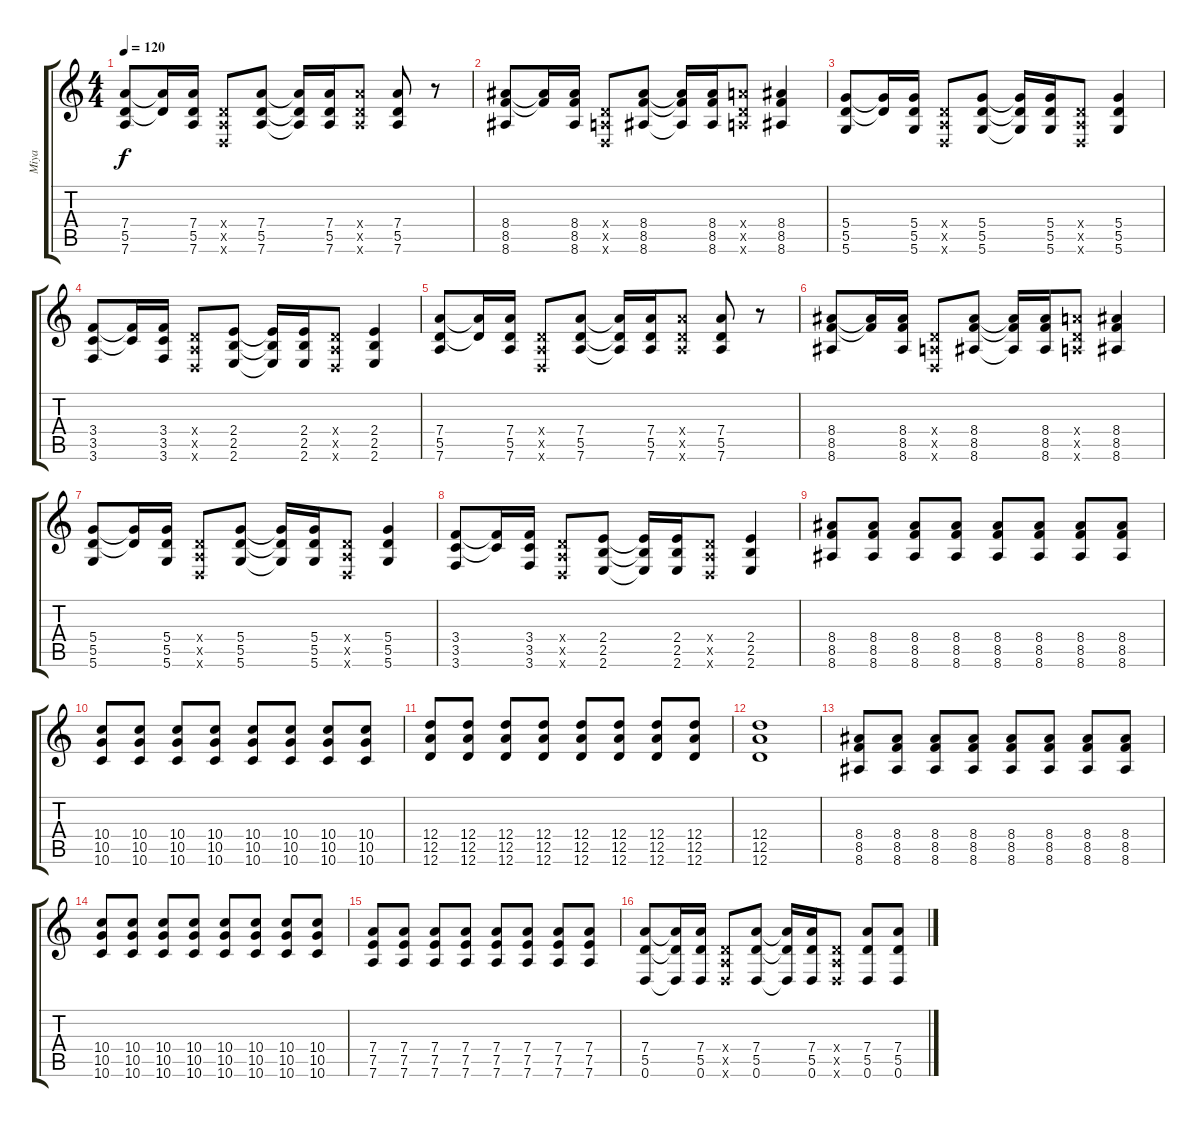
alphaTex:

\track ("Miya" "Miya") {instrument electricguitarjazz}
\staff {score tabs}
\tuning (E4 B3 G3 D3 A2 D2) {hide}
\ts (4 4)
\tempo 120
\clef g2
\ks c
(7.4 5.5 7.6).8{dy f} (7.4{t} 5.5{t}).16 (7.4 5.5 7.6).16 (0.4{x} 0.5{x} 0.6{x}).8 (7.4 5.5 7.6).8 (7.4{t} 5.5{t} 7.6{t}).16 (7.4 5.5 7.6).16 (7.4{x} 5.5{x} 7.6{x}).8 (7.4 5.5 7.6).8 r.8 |
(8.4 8.5 8.6).8 (8.4{t} 8.5{t}).16 (8.4 8.5 8.6).16 (0.4{x} 0.5{x} 0.6{x}).8 (8.4 8.5 8.6).8 (8.4{t} 8.5{t} 8.6{t}).16 (8.4 8.5 8.6).16 (7.4{x} 5.5{x} 7.6{x}).8 (8.4 8.5 8.6).4 |
(5.4 5.5 5.6).8 (5.4{t} 5.5{t}).16 (5.4 5.5 5.6).16 (0.4{x} 0.5{x} 0.6{x}).8 (5.4 5.5 5.6).8 (5.4{t} 5.5{t} 5.6{t}).16 (5.4 5.5 5.6).16 (0.4{x} 0.5{x} 0.6{x}).8 (5.4 5.5 5.6).4 |
(3.4 3.5 3.6).8 (3.4{t} 3.5{t}).16 (3.4 3.5 3.6).16 (0.4{x} 0.5{x} 0.6{x}).8 (2.4 2.5 2.6).8 (2.4{t} 2.5{t} 2.6{t}).16 (2.4 2.5 2.6).16 (0.4{x} 0.5{x} 0.6{x}).8 (2.4 2.5 2.6).4 |
(7.4 5.5 7.6).8 (7.4{t} 5.5{t}).16 (7.4 5.5 7.6).16 (0.4{x} 0.5{x} 0.6{x}).8 (7.4 5.5 7.6).8 (7.4{t} 5.5{t} 7.6{t}).16 (7.4 5.5 7.6).16 (7.4{x} 5.5{x} 7.6{x}).8 (7.4 5.5 7.6).8 r.8 |
(8.4 8.5 8.6).8 (8.4{t} 8.5{t}).16 (8.4 8.5 8.6).16 (0.4{x} 0.5{x} 0.6{x}).8 (8.4 8.5 8.6).8 (8.4{t} 8.5{t} 8.6{t}).16 (8.4 8.5 8.6).16 (7.4{x} 5.5{x} 7.6{x}).8 (8.4 8.5 8.6).4 |
(5.4 5.5 5.6).8 (5.4{t} 5.5{t}).16 (5.4 5.5 5.6).16 (0.4{x} 0.5{x} 0.6{x}).8 (5.4 5.5 5.6).8 (5.4{t} 5.5{t} 5.6{t}).16 (5.4 5.5 5.6).16 (0.4{x} 0.5{x} 0.6{x}).8 (5.4 5.5 5.6).4 |
(3.4 3.5 3.6).8 (3.4{t} 3.5{t}).16 (3.4 3.5 3.6).16 (0.4{x} 0.5{x} 0.6{x}).8 (2.4 2.5 2.6).8 (2.4{t} 2.5{t} 2.6{t}).16 (2.4 2.5 2.6).16 (0.4{x} 0.5{x} 0.6{x}).8 (2.4 2.5 2.6).4 |
(8.4 8.5 8.6).8 (8.4 8.5 8.6).8 (8.4 8.5 8.6).8 (8.4 8.5 8.6).8 (8.4 8.5 8.6).8 (8.4 8.5 8.6).8 (8.4 8.5 8.6).8 (8.4 8.5 8.6).8 |
(10.4 10.5 10.6).8 (10.4 10.5 10.6).8 (10.4 10.5 10.6).8 (10.4 10.5 10.6).8 (10.4 10.5 10.6).8 (10.4 10.5 10.6).8 (10.4 10.5 10.6).8 (10.4 10.5 10.6).8 |
(12.4 12.5 12.6).8 (12.4 12.5 12.6).8 (12.4 12.5 12.6).8 (12.4 12.5 12.6).8 (12.4 12.5 12.6).8 (12.4 12.5 12.6).8 (12.4 12.5 12.6).8 (12.4 12.5 12.6).8 |
(12.4 12.5 12.6).1 |
(8.4 8.5 8.6).8 (8.4 8.5 8.6).8 (8.4 8.5 8.6).8 (8.4 8.5 8.6).8 (8.4 8.5 8.6).8 (8.4 8.5 8.6).8 (8.4 8.5 8.6).8 (8.4 8.5 8.6).8 |
(10.4 10.5 10.6).8 (10.4 10.5 10.6).8 (10.4 10.5 10.6).8 (10.4 10.5 10.6).8 (10.4 10.5 10.6).8 (10.4 10.5 10.6).8 (10.4 10.5 10.6).8 (10.4 10.5 10.6).8 |
(7.4 7.5 7.6).8 (7.4 7.5 7.6).8 (7.4 7.5 7.6).8 (7.4 7.5 7.6).8 (7.4 7.5 7.6).8 (7.4 7.5 7.6).8 (7.4 7.5 7.6).8 (7.4 7.5 7.6).8 |
(7.4 5.5 0.6).8{instrument distortionguitar} (7.4{t} 5.5{t} 0.6{t}).16 (7.4 5.5 0.6).16 (0.4{x} 0.5{x} 0.6{x}).8 (7.4 5.5 0.6).8 (7.4{t} 5.5{t} 0.6{t}).16 (7.4 5.5 0.6).16 (0.4{x} 0.5{x} 0.6{x}).8 (7.4 5.5 0.6).8 (7.4 5.5 0.6).8
